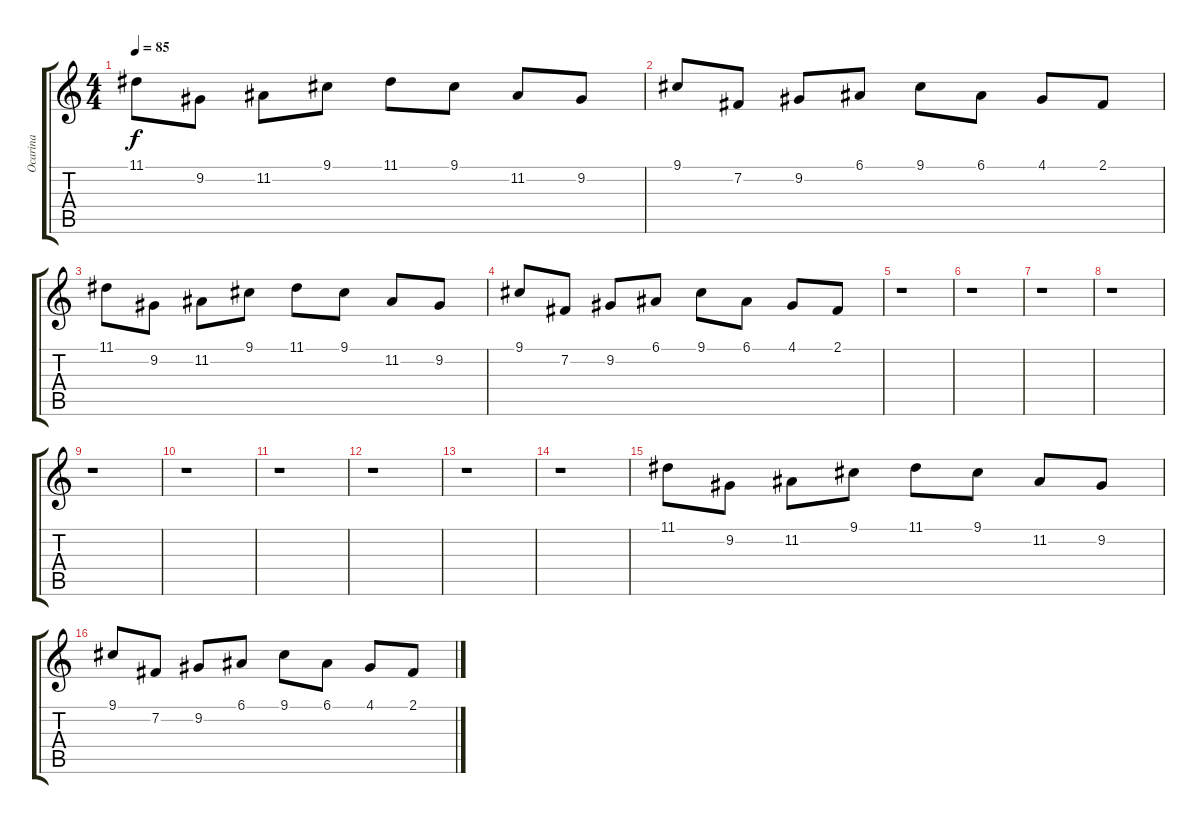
\track ("Ocarina" "Ocarina") {instrument ocarina}
\staff {score tabs}
\tuning (E4 B3 G3 D3 A2 E2) {hide}
\ts (4 4)
\tempo 85
\clef g2
\ks c
11.1.8{dy f} 9.2.8 11.2.8 9.1.8 11.1.8 9.1.8 11.2.8 9.2.8 |
9.1.8 7.2.8 9.2.8 6.1.8 9.1.8 6.1.8 4.1.8 2.1.8 |
11.1.8 9.2.8 11.2.8 9.1.8 11.1.8 9.1.8 11.2.8 9.2.8 |
9.1.8 7.2.8 9.2.8 6.1.8 9.1.8 6.1.8 4.1.8 2.1.8 |
r.1 |
r.1 |
r.1 |
r.1 |
r.1 |
r.1 |
r.1 |
r.1 |
r.1 |
r.1 |
11.1.8 9.2.8 11.2.8 9.1.8 11.1.8 9.1.8 11.2.8 9.2.8 |
9.1.8 7.2.8 9.2.8 6.1.8 9.1.8 6.1.8 4.1.8 2.1.8
